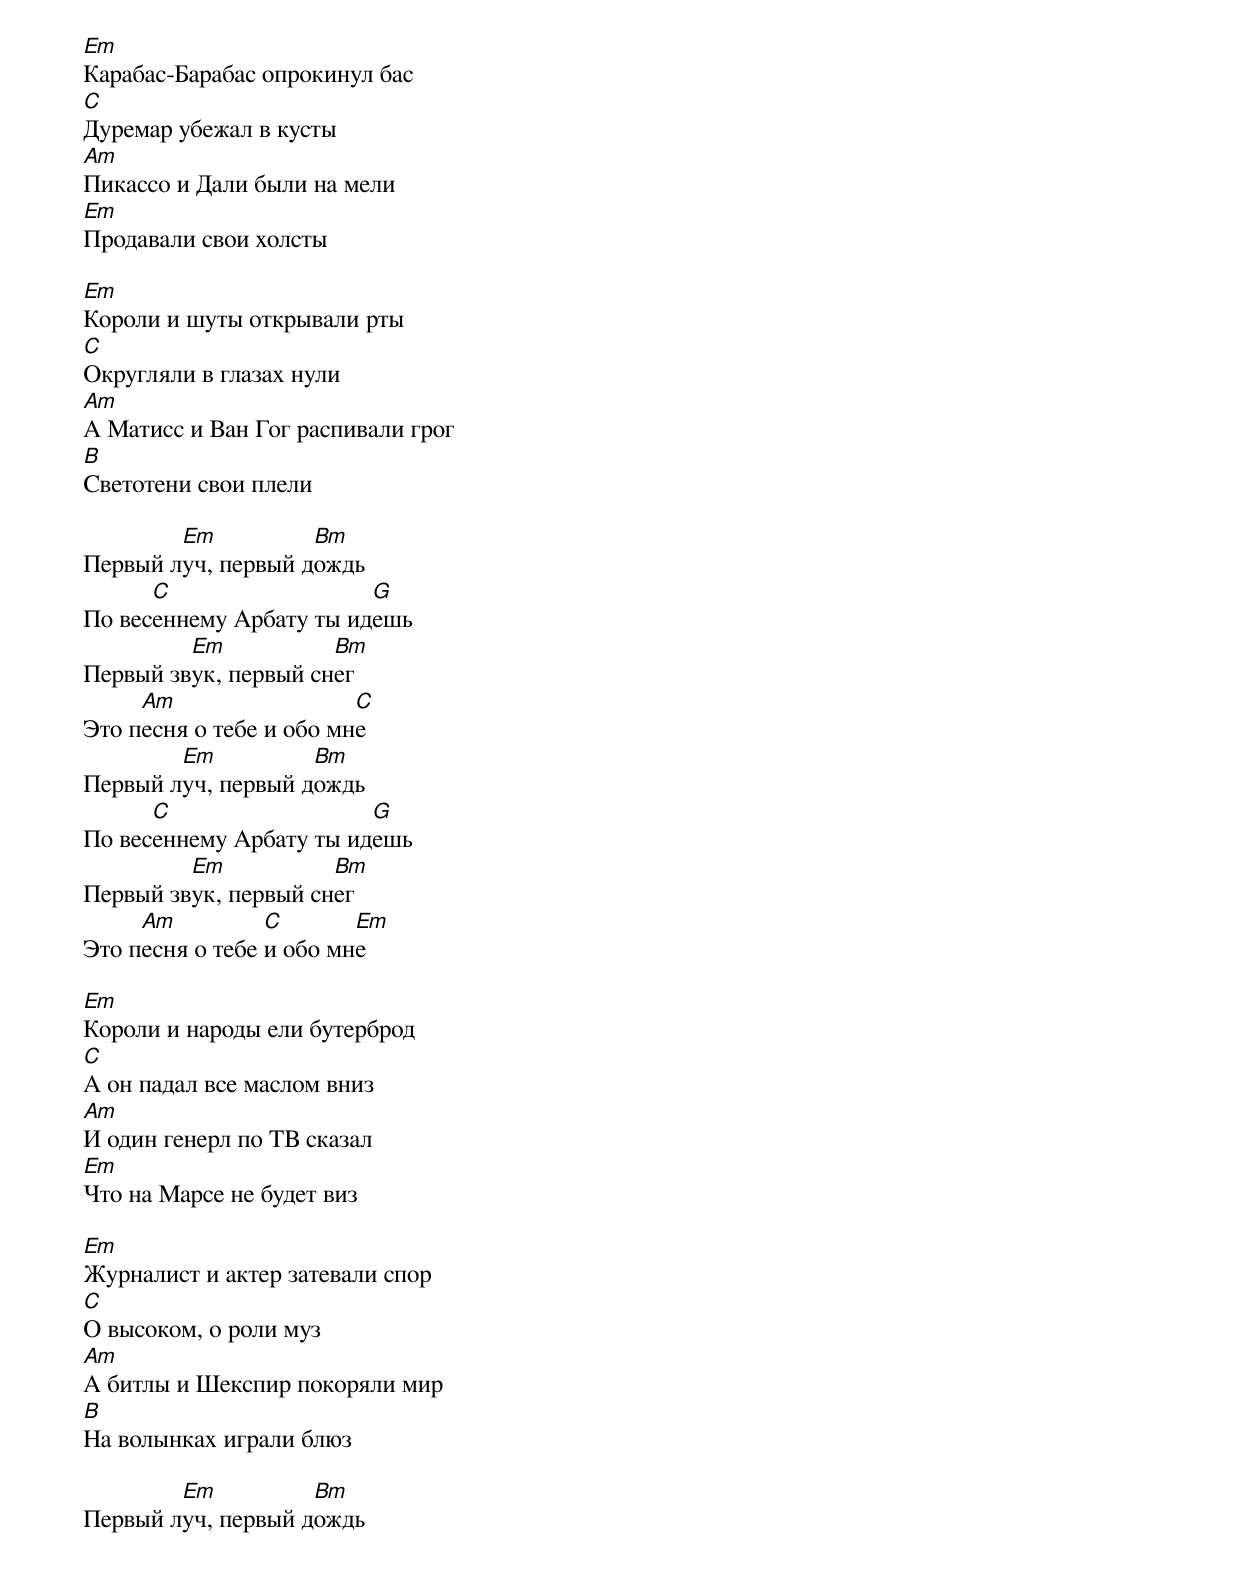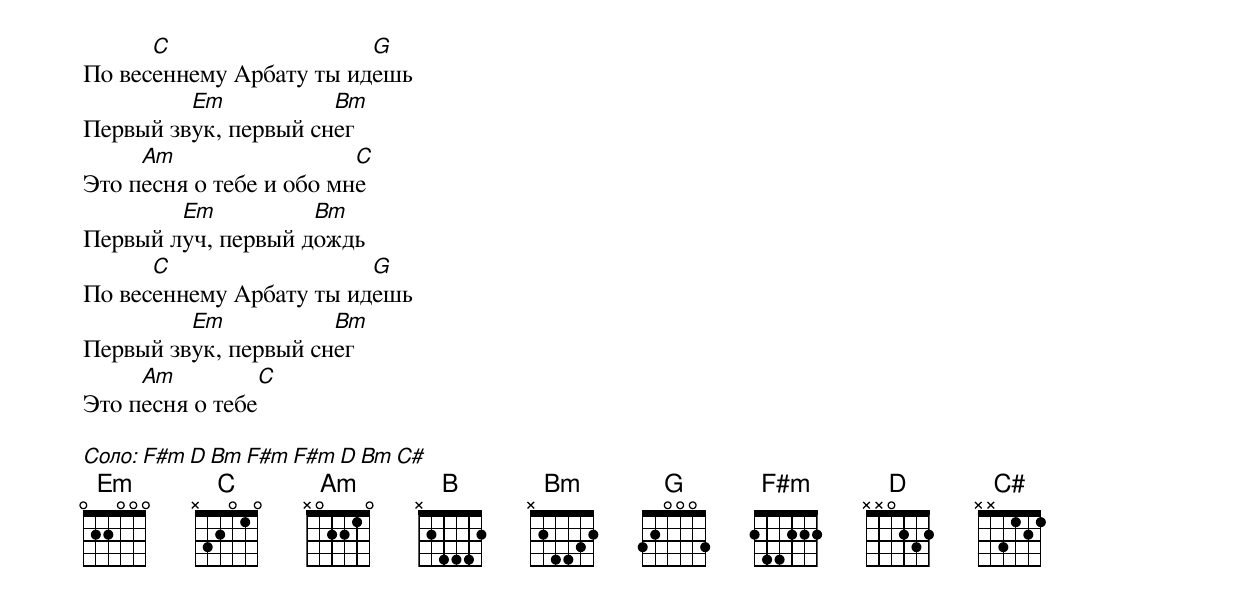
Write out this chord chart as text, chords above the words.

Em
Карабас-Барабас опрокинул бас
C
Дуремар убежал в кусты
Am
Пикассо и Дали были на мели
Em
Продавали свои холсты

Em
Короли и шуты открывали рты
C
Округляли в глазах нули
Am
А Матисс и Ван Гог распивали грог
B
Светотени свои плели

        Em          Bm
Первый луч, первый дождь
      C                  G
По весеннему Арбату ты идешь
         Em           Bm
Первый звук, первый снег
     Am                  C
Это песня о тебе и обо мне
        Em          Bm
Первый луч, первый дождь
      C                  G
По весеннему Арбату ты идешь
         Em           Bm
Первый звук, первый снег
     Am          C       Em
Это песня о тебе и обо мне

Em
Короли и народы ели бутерброд
C
А он падал все маслом вниз
Am
И один генерл по ТВ сказал
Em
Что на Марсе не будет виз

Em
Журналист и актер затевали спор
C
О высоком, о роли муз
Am
А битлы и Шекспир покоряли мир
B
На волынках играли блюз

        Em          Bm
Первый луч, первый дождь
      C                  G
По весеннему Арбату ты идешь
         Em           Bm
Первый звук, первый снег
     Am                  C
Это песня о тебе и обо мне
        Em          Bm
Первый луч, первый дождь
      C                  G
По весеннему Арбату ты идешь
         Em           Bm
Первый звук, первый снег
     Am          C
Это песня о тебе

Соло: F#m D Bm F#m F#m D Bm C#
